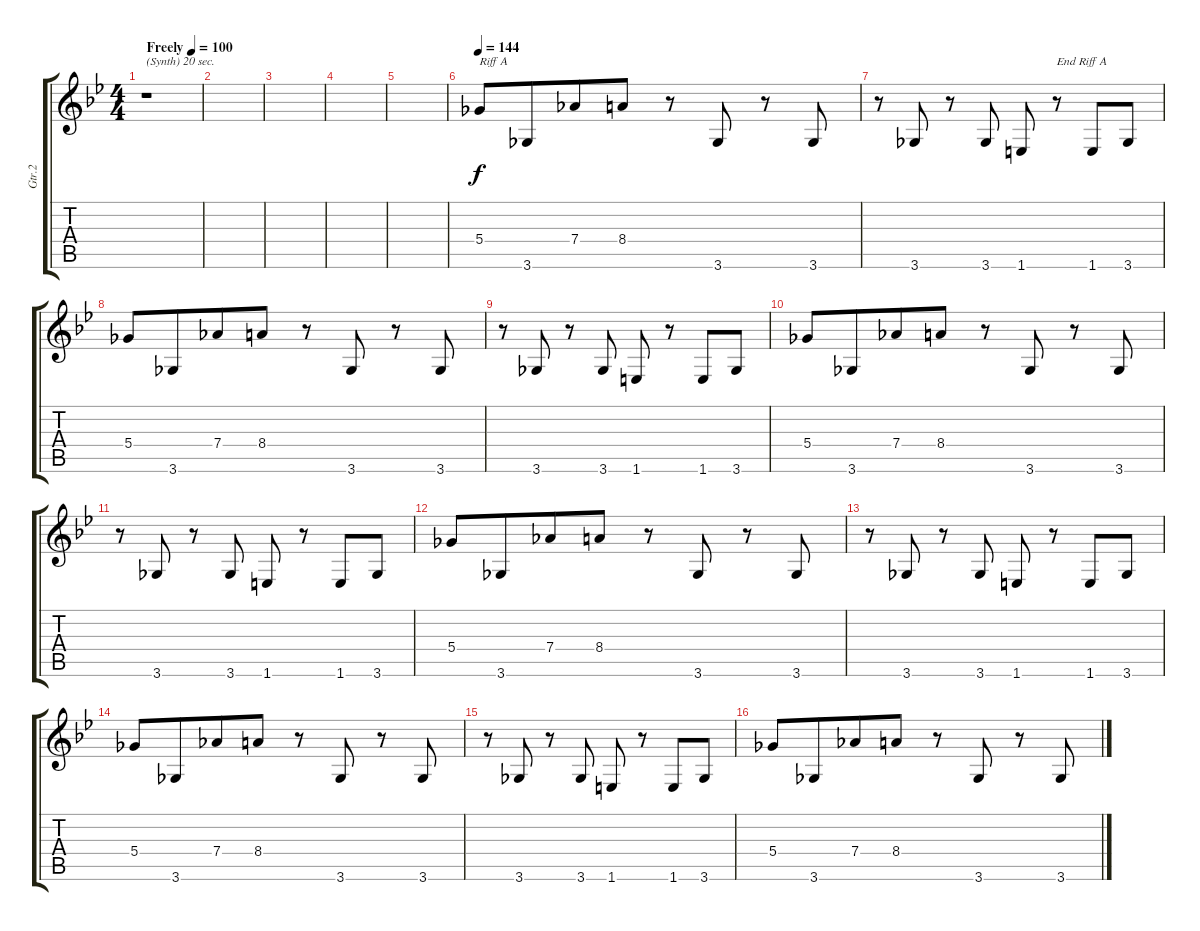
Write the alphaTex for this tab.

\track ("Gtr.2" "Gtr.2") {instrument synthbass1}
\staff {score tabs}
\tuning (Eb4 Bb3 Gb3 Db3 Ab2 Eb2) {hide}
\ts (4 4)
\tempo (100 "Freely")
\clef g2
\ks gminor
r.1{txt "(Synth) 20 sec." dy f instrument synthbass1} |
|
|
|
|
\tempo 144
5.4.8{txt "Riff A"} 3.6.8{beam merge} 7.4.8 8.4.8 r.8 3.6.8 r.8 3.6.8 |
r.8 3.6.8 r.8 3.6.8 1.6.8 r.8{txt "End Riff A"} 1.6.8 3.6.8 |
5.4.8 3.6.8{beam merge} 7.4.8 8.4.8 r.8 3.6.8 r.8 3.6.8 |
r.8 3.6.8 r.8 3.6.8 1.6.8 r.8 1.6.8 3.6.8 |
5.4.8 3.6.8{beam merge} 7.4.8 8.4.8 r.8 3.6.8 r.8 3.6.8 |
r.8 3.6.8 r.8 3.6.8 1.6.8 r.8 1.6.8 3.6.8 |
5.4.8 3.6.8{beam merge} 7.4.8 8.4.8 r.8 3.6.8 r.8 3.6.8 |
r.8 3.6.8 r.8 3.6.8 1.6.8 r.8 1.6.8 3.6.8 |
5.4.8 3.6.8{beam merge} 7.4.8 8.4.8 r.8 3.6.8 r.8 3.6.8 |
r.8 3.6.8 r.8 3.6.8 1.6.8 r.8 1.6.8 3.6.8 |
5.4.8 3.6.8{beam merge} 7.4.8 8.4.8 r.8 3.6.8 r.8 3.6.8
